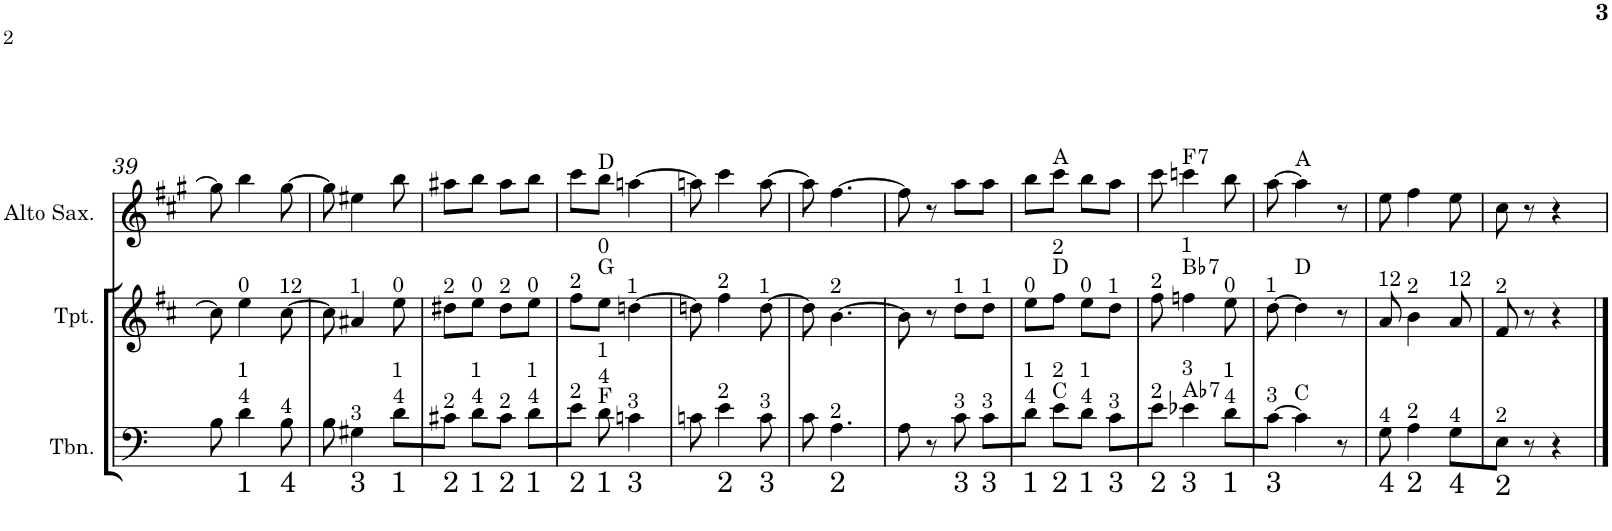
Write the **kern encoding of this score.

**kern	**harte	**kern	**harte	**kern	**harte
*part3	*part3	*part2	*part2	*part1	*part1
*staff3	*	*staff2	*	*staff1	*
*I"C clavF	*	*I"Bb	*	*I"Eb	*
!!LO:PB:g=z
*clefF4	*	*clefG2	*	*clefG2	*
*	*	*Trd1c2	*	*Trd5c9	*
*k[]	*	*k[f#c#]	*	*k[f#c#g#]	*
*	*	*D:	*	*A:	*
*M2/4	*	*M2/4	*	*M2/4	*
=39	=39	=39	=39	=39	=39
8B\	.	8cc#\]	.	8gg#\]	.
!	!	!LO:TX:a:t=0	!	!	!
!LO:TX:b:t=1	!	!	!	!	!
!LO:TX:a:t=1	!	!	!	!	!
!LO:TX:a:t=4	!	!	!	!	!
4d\	.	4ee\	.	4bb\	.
!	!	!LO:TX:a:t=12	!	!	!
!LO:TX:b:t=4	!	!	!	!	!
!LO:TX:a:t=4	!	!	!	!	!
8B\	.	[>8cc#\	.	[>8gg#\	.
=40	=40	=40	=40	=40	=40
8B\	.	8cc#\]	.	8gg#\]	.
!	!	!LO:TX:a:t=1	!	!	!
!LO:TX:b:t=3	!	!	!	!	!
!LO:TX:a:t=3	!	!	!	!	!
4G#X\	.	4a#X/	.	4ee#X\	.
!	!	!LO:TX:a:t=0	!	!	!
!LO:TX:b:t=1	!	!	!	!	!
!LO:TX:a:t=1	!	!	!	!	!
!LO:TX:a:t=4	!	!	!	!	!
8d\L	.	8ee\	.	8bb\	.
=41	=41	=41	=41	=41	=41
!	!	!LO:TX:a:t=2	!	!	!
!LO:TX:b:t=2	!	!	!	!	!
!LO:TX:a:t=2	!	!	!	!	!
8c#X\J	.	8dd#X\L	.	8aa#X\L	.
!	!	!LO:TX:a:t=0	!	!	!
!LO:TX:b:t=1	!	!	!	!	!
!LO:TX:a:t=1	!	!	!	!	!
!LO:TX:a:t=4	!	!	!	!	!
8d\L	.	8ee\J	.	8bb\J	.
!	!	!LO:TX:a:t=2	!	!	!
!LO:TX:b:t=2	!	!	!	!	!
!LO:TX:a:t=2	!	!	!	!	!
8c#\J	.	8dd#\L	.	8aa#\L	.
!	!	!LO:TX:a:t=0	!	!	!
!LO:TX:b:t=1	!	!	!	!	!
!LO:TX:a:t=1	!	!	!	!	!
!LO:TX:a:t=4	!	!	!	!	!
8d\L	.	8ee\J	.	8bb\J	.
=42	=42	=42	=42	=42	=42
!	!	!LO:TX:a:t=2	!	!	!
!LO:TX:b:t=2	!	!	!	!	!
!LO:TX:a:t=2	!	!	!	!	!
8e\J	.	8ff#\L	.	8ccc#\L	.
!	!	!LO:TX:a:t=0	!	!	!
!LO:TX:b:t=1	!	!	!	!	!
!LO:TX:a:t=1	!	!	!	!	!
!LO:TX:a:t=4	!	!	!	!	!
8d\	F:maj	8ee\J	G:maj	8bb\J	D:maj
!	!	!LO:TX:a:t=1	!	!	!
!LO:TX:b:t=3	!	!	!	!	!
!LO:TX:a:t=3	!	!	!	!	!
4cn\	.	[>4ddn\	.	[>4aan\	.
=43	=43	=43	=43	=43	=43
8cn\	.	8ddn\]	.	8aan\]	.
!	!	!LO:TX:a:t=2	!	!	!
!LO:TX:b:t=2	!	!	!	!	!
!LO:TX:a:t=2	!	!	!	!	!
4e\	.	4ff#\	.	4ccc#\	.
!	!	!LO:TX:a:t=1	!	!	!
!LO:TX:b:t=3	!	!	!	!	!
!LO:TX:a:t=3	!	!	!	!	!
8c\	.	[>8dd\	.	[>8aa\	.
=44	=44	=44	=44	=44	=44
8c\	.	8dd\]	.	8aa\]	.
!	!	!LO:TX:a:t=2	!	!	!
!LO:TX:b:t=2	!	!	!	!	!
!LO:TX:a:t=2	!	!	!	!	!
4.A\	.	[>4.b\	.	[>4.ff#\	.
=45	=45	=45	=45	=45	=45
8A\	.	8b\]	.	8ff#\]	.
8r	.	8r	.	8r	.
!	!	!LO:TX:a:t=1	!	!	!
!LO:TX:b:t=3	!	!	!	!	!
!LO:TX:a:t=3	!	!	!	!	!
8c\	.	8dd\L	.	8aa\L	.
!	!	!LO:TX:a:t=1	!	!	!
!LO:TX:b:t=3	!	!	!	!	!
!LO:TX:a:t=3	!	!	!	!	!
8c\L	.	8dd\J	.	8aa\J	.
=46	=46	=46	=46	=46	=46
!	!	!LO:TX:a:t=0	!	!	!
!LO:TX:b:t=1	!	!	!	!	!
!LO:TX:a:t=1	!	!	!	!	!
!LO:TX:a:t=4	!	!	!	!	!
8d\J	.	8ee\L	.	8bb\L	.
!	!	!LO:TX:a:t=2	!	!	!
!LO:TX:b:t=2	!	!	!	!	!
!LO:TX:a:t=2	!	!	!	!	!
8e\L	C:maj	8ff#\J	D:maj	8ccc#\J	A:maj
!	!	!LO:TX:a:t=0	!	!	!
!LO:TX:b:t=1	!	!	!	!	!
!LO:TX:a:t=1	!	!	!	!	!
!LO:TX:a:t=4	!	!	!	!	!
8d\J	.	8ee\L	.	8bb\L	.
!	!	!LO:TX:a:t=1	!	!	!
!LO:TX:b:t=3	!	!	!	!	!
!LO:TX:a:t=3	!	!	!	!	!
8c\L	.	8dd\J	.	8aa\J	.
=47	=47	=47	=47	=47	=47
!	!	!LO:TX:a:t=2	!	!	!
!LO:TX:b:t=2	!	!	!	!	!
!LO:TX:a:t=2	!	!	!	!	!
8e\J	.	8ff#\	.	8ccc#\	.
!	!	!LO:TX:a:t=1	!	!	!
!LO:TX:b:t=3	!	!	!	!	!
!LO:TX:a:t=3	!LO:H:kt=7	!	!LO:H:kt=7	!	!LO:H:kt=7
4e-X\	Ab:7	4ffn\	Bb:7	4cccn\	F:7
!	!	!LO:TX:a:t=0	!	!	!
!LO:TX:b:t=1	!	!	!	!	!
!LO:TX:a:t=1	!	!	!	!	!
!LO:TX:a:t=4	!	!	!	!	!
8d\L	.	8ee\	.	8bb\	.
=48	=48	=48	=48	=48	=48
!	!	!LO:TX:a:t=1	!	!	!
!LO:TX:b:t=3	!	!	!	!	!
!LO:TX:a:t=3	!	!	!	!	!
[>8c\J	.	[>8dd\	.	[>8aa\	.
4c\]	C:maj	4dd\]	D:maj	4aa\]	A:maj
8r	.	8r	.	8r	.
=49	=49	=49	=49	=49	=49
!	!	!LO:TX:a:t=12	!	!	!
!LO:TX:b:t=4	!	!	!	!	!
!LO:TX:a:t=4	!	!	!	!	!
8G\	.	8a/	.	8ee\	.
!	!	!LO:TX:a:t=2	!	!	!
!LO:TX:b:t=2	!	!	!	!	!
!LO:TX:a:t=2	!	!	!	!	!
4A\	.	4b\	.	4ff#\	.
!	!	!LO:TX:a:t=12	!	!	!
!LO:TX:b:t=4	!	!	!	!	!
!LO:TX:a:t=4	!	!	!	!	!
8G\L	.	8a/	.	8ee\	.
=50	=50	=50	=50	=50	=50
!	!	!LO:TX:a:t=2	!	!	!
!LO:TX:b:t=2	!	!	!	!	!
!LO:TX:a:t=2	!	!	!	!	!
8E\J	.	8f#/	.	8cc#\	.
8r	.	8r	.	8r	.
4r	.	4r	.	4r	.
=	=	=	=	=	=
*-	*-	*-	*-	*-	*-
